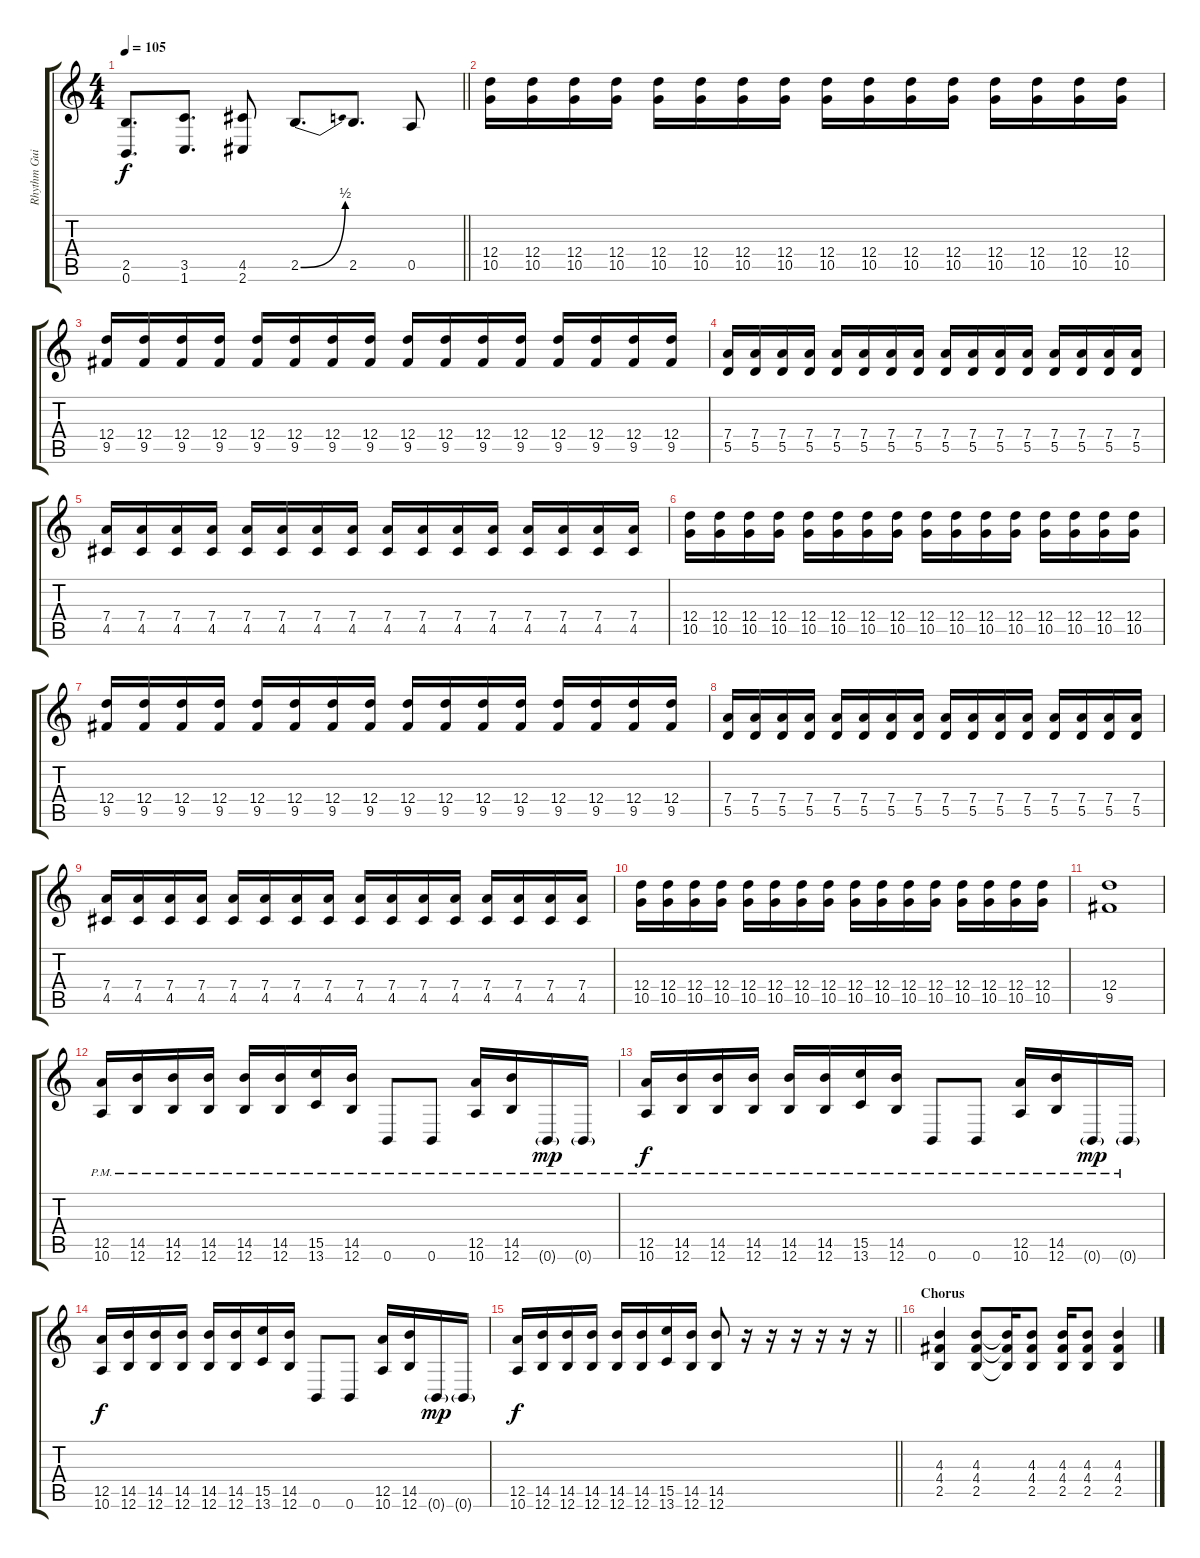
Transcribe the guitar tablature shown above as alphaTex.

\track ("Rhythm Guitar" "Rhythm Gui") {instrument distortionguitar}
\staff {score tabs}
\tuning (E4 B3 G3 D3 A2 B1) {hide}
\ts (4 4)
\tempo 105
\clef g2
\barLineRight lightlight
\ks c
(2.5 0.6).8{d dy f} (3.5 1.6).8{d} (4.5 2.6).8 2.5{be (bend 0 0 60 2)}.8{d} 2.5.8{d} 0.5.8 |
\section ("" "")
(12.4 10.5).16 (12.4 10.5).16 (12.4 10.5).16 (12.4 10.5).16 (12.4 10.5).16 (12.4 10.5).16 (12.4 10.5).16 (12.4 10.5).16 (12.4 10.5).16 (12.4 10.5).16 (12.4 10.5).16 (12.4 10.5).16 (12.4 10.5).16 (12.4 10.5).16 (12.4 10.5).16 (12.4 10.5).16 |
(12.4 9.5).16 (12.4 9.5).16 (12.4 9.5).16 (12.4 9.5).16 (12.4 9.5).16 (12.4 9.5).16 (12.4 9.5).16 (12.4 9.5).16 (12.4 9.5).16 (12.4 9.5).16 (12.4 9.5).16 (12.4 9.5).16 (12.4 9.5).16 (12.4 9.5).16 (12.4 9.5).16 (12.4 9.5).16 |
(7.4 5.5).16 (7.4 5.5).16 (7.4 5.5).16 (7.4 5.5).16 (7.4 5.5).16 (7.4 5.5).16 (7.4 5.5).16 (7.4 5.5).16 (7.4 5.5).16 (7.4 5.5).16 (7.4 5.5).16 (7.4 5.5).16 (7.4 5.5).16 (7.4 5.5).16 (7.4 5.5).16 (7.4 5.5).16 |
(7.4 4.5).16 (7.4 4.5).16 (7.4 4.5).16 (7.4 4.5).16 (7.4 4.5).16 (7.4 4.5).16 (7.4 4.5).16 (7.4 4.5).16 (7.4 4.5).16 (7.4 4.5).16 (7.4 4.5).16 (7.4 4.5).16 (7.4 4.5).16 (7.4 4.5).16 (7.4 4.5).16 (7.4 4.5).16 |
(12.4 10.5).16 (12.4 10.5).16 (12.4 10.5).16 (12.4 10.5).16 (12.4 10.5).16 (12.4 10.5).16 (12.4 10.5).16 (12.4 10.5).16 (12.4 10.5).16 (12.4 10.5).16 (12.4 10.5).16 (12.4 10.5).16 (12.4 10.5).16 (12.4 10.5).16 (12.4 10.5).16 (12.4 10.5).16 |
(12.4 9.5).16 (12.4 9.5).16 (12.4 9.5).16 (12.4 9.5).16 (12.4 9.5).16 (12.4 9.5).16 (12.4 9.5).16 (12.4 9.5).16 (12.4 9.5).16 (12.4 9.5).16 (12.4 9.5).16 (12.4 9.5).16 (12.4 9.5).16 (12.4 9.5).16 (12.4 9.5).16 (12.4 9.5).16 |
(7.4 5.5).16 (7.4 5.5).16 (7.4 5.5).16 (7.4 5.5).16 (7.4 5.5).16 (7.4 5.5).16 (7.4 5.5).16 (7.4 5.5).16 (7.4 5.5).16 (7.4 5.5).16 (7.4 5.5).16 (7.4 5.5).16 (7.4 5.5).16 (7.4 5.5).16 (7.4 5.5).16 (7.4 5.5).16 |
(7.4 4.5).16 (7.4 4.5).16 (7.4 4.5).16 (7.4 4.5).16 (7.4 4.5).16 (7.4 4.5).16 (7.4 4.5).16 (7.4 4.5).16 (7.4 4.5).16 (7.4 4.5).16 (7.4 4.5).16 (7.4 4.5).16 (7.4 4.5).16 (7.4 4.5).16 (7.4 4.5).16 (7.4 4.5).16 |
(12.4 10.5).16 (12.4 10.5).16 (12.4 10.5).16 (12.4 10.5).16 (12.4 10.5).16 (12.4 10.5).16 (12.4 10.5).16 (12.4 10.5).16 (12.4 10.5).16 (12.4 10.5).16 (12.4 10.5).16 (12.4 10.5).16 (12.4 10.5).16 (12.4 10.5).16 (12.4 10.5).16 (12.4 10.5).16 |
(12.4 9.5).1 |
(12.5{pm} 10.6{pm}).16{volume 12} (14.5{pm} 12.6{pm}).16 (14.5{pm} 12.6{pm}).16 (14.5{pm} 12.6{pm}).16 (14.5{pm} 12.6{pm}).16 (14.5{pm} 12.6{pm}).16 (15.5{pm} 13.6{pm}).16 (14.5{pm} 12.6{pm}).16 0.6{pm}.8 0.6{pm}.8 (12.5{pm} 10.6{pm}).16 (14.5{pm} 12.6{pm}).16 0.6{g pm}.16{dy mp} 0.6{g pm}.16 |
(12.5{pm} 10.6{pm}).16{dy f} (14.5{pm} 12.6{pm}).16 (14.5{pm} 12.6{pm}).16 (14.5{pm} 12.6{pm}).16 (14.5{pm} 12.6{pm}).16 (14.5{pm} 12.6{pm}).16 (15.5{pm} 13.6{pm}).16 (14.5{pm} 12.6{pm}).16 0.6{pm}.8 0.6{pm}.8 (12.5{pm} 10.6{pm}).16 (14.5{pm} 12.6{pm}).16 0.6{g pm}.16{dy mp} 0.6{g pm}.16 |
(12.5 10.6).16{dy f volume 10} (14.5 12.6).16 (14.5 12.6).16 (14.5 12.6).16 (14.5 12.6).16 (14.5 12.6).16 (15.5 13.6).16 (14.5 12.6).16 0.6.8 0.6.8 (12.5 10.6).16 (14.5 12.6).16 0.6{g}.16{dy mp} 0.6{g}.16 |
\barLineRight lightlight
(12.5 10.6).16{dy f} (14.5 12.6).16 (14.5 12.6).16 (14.5 12.6).16 (14.5 12.6).16 (14.5 12.6).16 (15.5 13.6).16 (14.5 12.6).16 (14.5 12.6).8 r.16 r.16 r.16 r.16 r.16 r.16 |
\section ("" "Chorus")
(4.3 4.4 2.5).4{volume 16 instrument distortionguitar} (4.3 4.4 2.5).8 (4.3{t} 4.4{t} 2.5{t}).16 (4.3 4.4 2.5).8 (4.3 4.4 2.5).16 (4.3 4.4 2.5).8 (4.3 4.4 2.5).4
